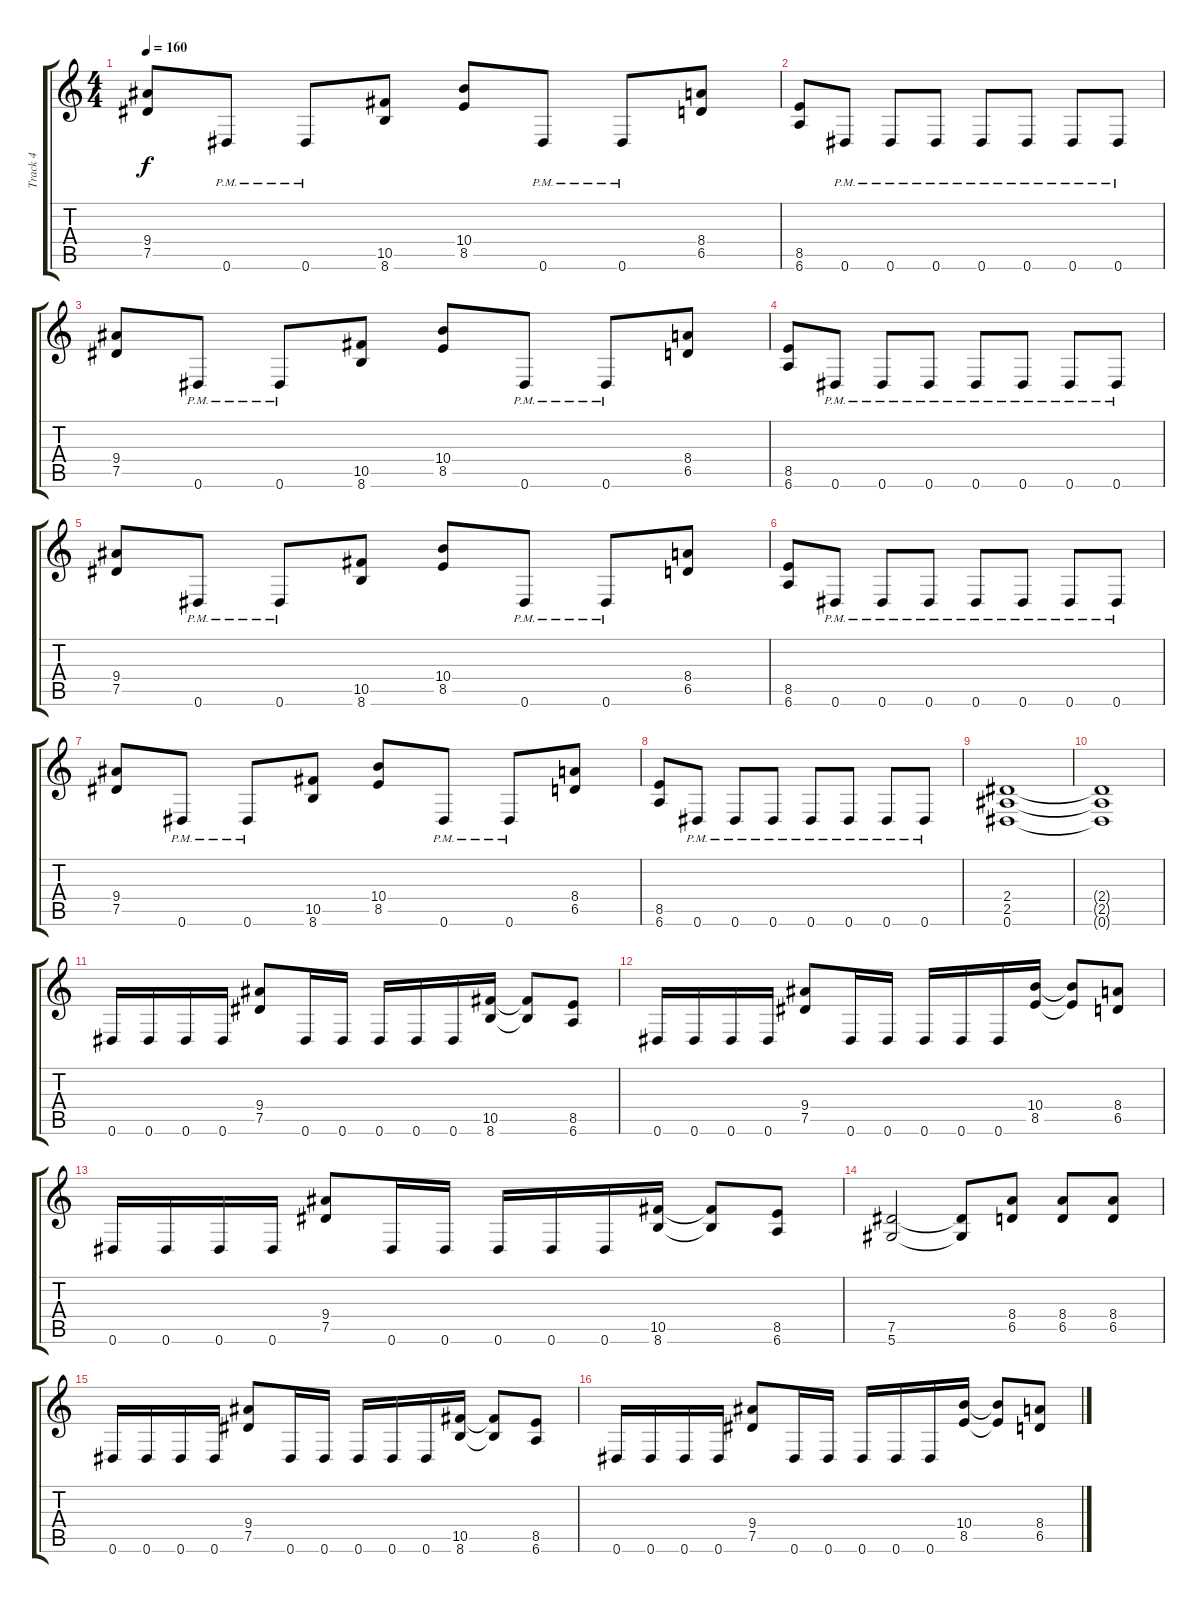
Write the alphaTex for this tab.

\track ("Track 4" "Track 4") {instrument overdrivenguitar}
\staff {score tabs}
\tuning (Eb4 Bb3 Gb3 Db3 Ab2 Eb2) {hide}
\ts (4 4)
\tempo 160
\clef g2
\ks c
(9.4 7.5).8{dy f} 0.6{pm}.8 0.6{pm}.8 (10.5 8.6).8 (10.4 8.5).8 0.6{pm}.8 0.6{pm}.8 (8.4 6.5).8 |
(8.5 6.6).8 0.6{pm}.8 0.6{pm}.8 0.6{pm}.8 0.6{pm}.8 0.6{pm}.8 0.6{pm}.8 0.6{pm}.8 |
(9.4 7.5).8 0.6{pm}.8 0.6{pm}.8 (10.5 8.6).8 (10.4 8.5).8 0.6{pm}.8 0.6{pm}.8 (8.4 6.5).8 |
(8.5 6.6).8 0.6{pm}.8 0.6{pm}.8 0.6{pm}.8 0.6{pm}.8 0.6{pm}.8 0.6{pm}.8 0.6{pm}.8 |
(9.4 7.5).8 0.6{pm}.8 0.6{pm}.8 (10.5 8.6).8 (10.4 8.5).8 0.6{pm}.8 0.6{pm}.8 (8.4 6.5).8 |
(8.5 6.6).8 0.6{pm}.8 0.6{pm}.8 0.6{pm}.8 0.6{pm}.8 0.6{pm}.8 0.6{pm}.8 0.6{pm}.8 |
(9.4 7.5).8 0.6{pm}.8 0.6{pm}.8 (10.5 8.6).8 (10.4 8.5).8 0.6{pm}.8 0.6{pm}.8 (8.4 6.5).8 |
(8.5 6.6).8 0.6{pm}.8 0.6{pm}.8 0.6{pm}.8 0.6{pm}.8 0.6{pm}.8 0.6{pm}.8 0.6{pm}.8 |
(2.4 2.5 0.6).1 |
(2.4{t} 2.5{t} 0.6{t}).1 |
0.6.16 0.6.16 0.6.16 0.6.16 (9.4 7.5).8 0.6.16 0.6.16 0.6.16 0.6.16 0.6.16 (10.5 8.6).16 (10.5{t} 8.6{t}).8 (8.5 6.6).8 |
0.6.16 0.6.16 0.6.16 0.6.16 (9.4 7.5).8 0.6.16 0.6.16 0.6.16 0.6.16 0.6.16 (10.4 8.5).16 (10.4{t} 8.5{t}).8 (8.4 6.5).8 |
0.6.16 0.6.16 0.6.16 0.6.16 (9.4 7.5).8 0.6.16 0.6.16 0.6.16 0.6.16 0.6.16 (10.5 8.6).16 (10.5{t} 8.6{t}).8 (8.5 6.6).8 |
(7.5 5.6).2 (7.5{t} 5.6{t}).8 (8.4 6.5).8 (8.4 6.5).8 (8.4 6.5).8 |
0.6.16 0.6.16 0.6.16 0.6.16 (9.4 7.5).8 0.6.16 0.6.16 0.6.16 0.6.16 0.6.16 (10.5 8.6).16 (10.5{t} 8.6{t}).8 (8.5 6.6).8 |
0.6.16 0.6.16 0.6.16 0.6.16 (9.4 7.5).8 0.6.16 0.6.16 0.6.16 0.6.16 0.6.16 (10.4 8.5).16 (10.4{t} 8.5{t}).8 (8.4 6.5).8
